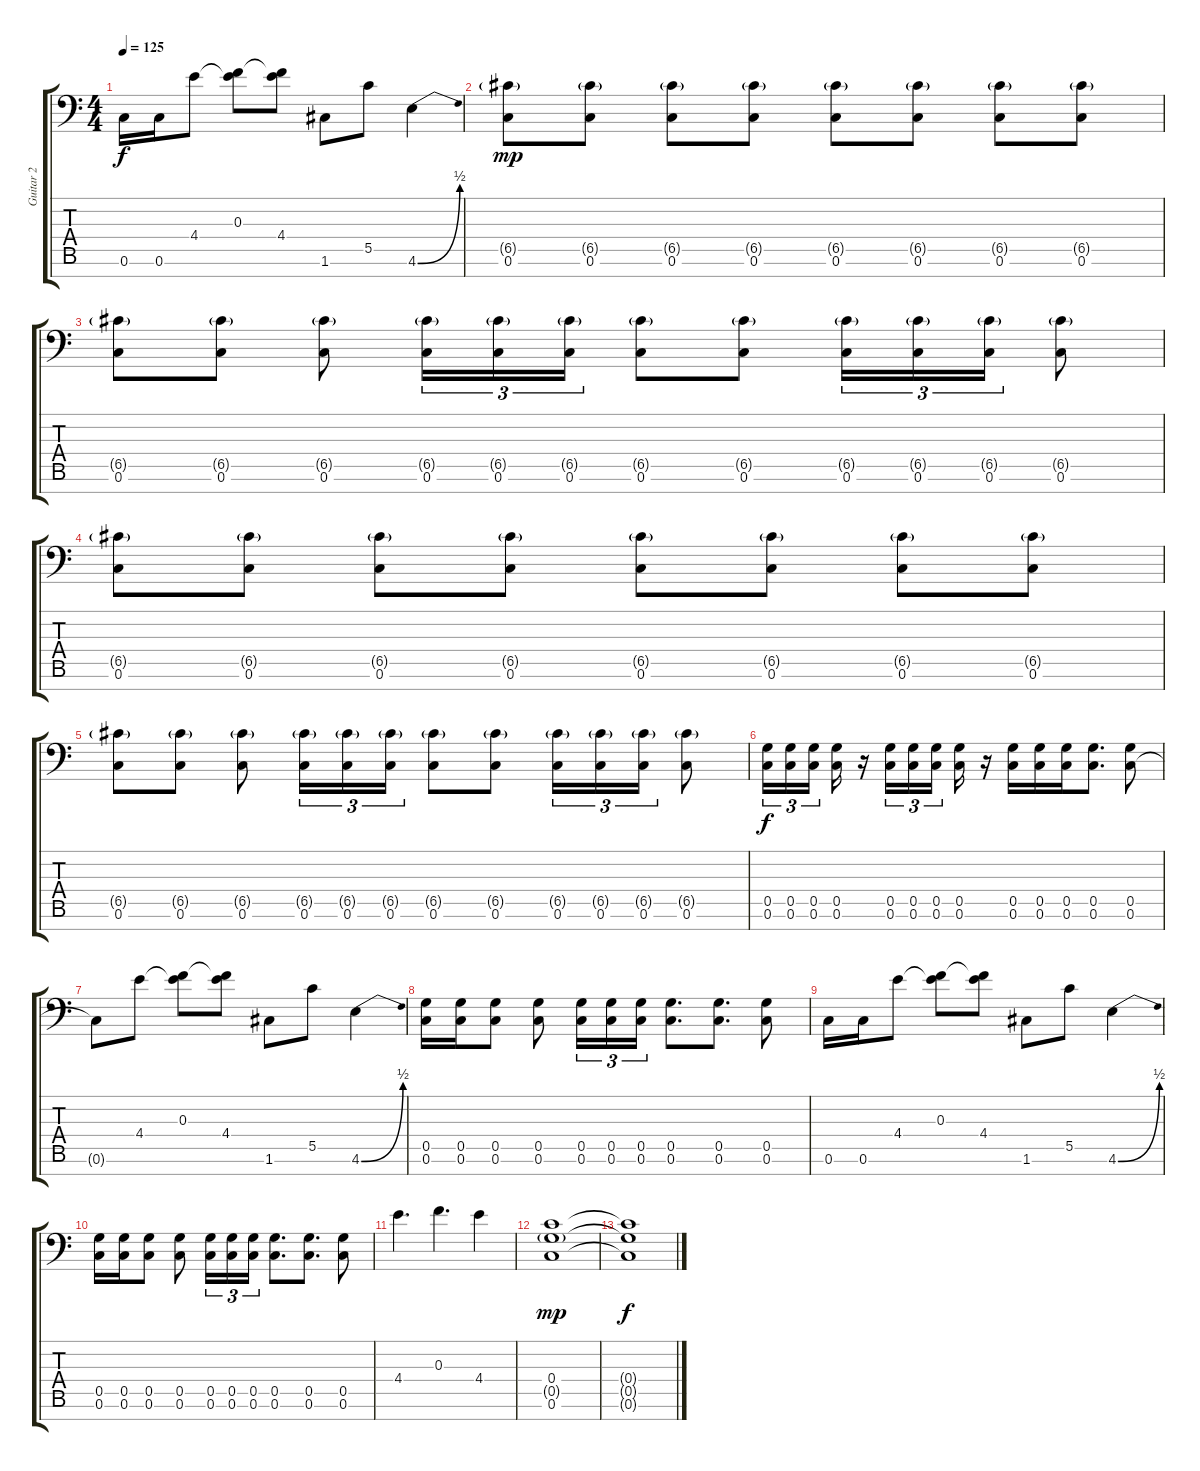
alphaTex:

\track ("Guitar 2" "Guitar 2") {instrument distortionguitar}
\staff {score tabs}
\tuning (D4 A3 F3 C3 G2 C2 G1) {hide}
\ts (4 4)
\tempo 125
\clef f4
\ks c
0.6.16{dy f} 0.6.16 4.4.8 (0.3 4.4{t}).8 (0.3{t} 4.4).8 1.6.8 5.5.8 4.6{be (bend 0 0 60 2)}.4 |
(6.5{g} 0.6).8{dy mp} (6.5{g} 0.6).8 (6.5{g} 0.6).8 (6.5{g} 0.6).8 (6.5{g} 0.6).8 (6.5{g} 0.6).8 (6.5{g} 0.6).8 (6.5{g} 0.6).8 |
(6.5{g} 0.6).8 (6.5{g} 0.6).8 (6.5{g} 0.6).8 (6.5{g} 0.6).16{tu (3 2)} (6.5{g} 0.6).16{tu (3 2)} (6.5{g} 0.6).16{tu (3 2)} (6.5{g} 0.6).8 (6.5{g} 0.6).8 (6.5{g} 0.6).16{tu (3 2)} (6.5{g} 0.6).16{tu (3 2)} (6.5{g} 0.6).16{tu (3 2)} (6.5{g} 0.6).8 |
(6.5{g} 0.6).8 (6.5{g} 0.6).8 (6.5{g} 0.6).8 (6.5{g} 0.6).8 (6.5{g} 0.6).8 (6.5{g} 0.6).8 (6.5{g} 0.6).8 (6.5{g} 0.6).8 |
(6.5{g} 0.6).8 (6.5{g} 0.6).8 (6.5{g} 0.6).8 (6.5{g} 0.6).16{tu (3 2)} (6.5{g} 0.6).16{tu (3 2)} (6.5{g} 0.6).16{tu (3 2)} (6.5{g} 0.6).8 (6.5{g} 0.6).8 (6.5{g} 0.6).16{tu (3 2)} (6.5{g} 0.6).16{tu (3 2)} (6.5{g} 0.6).16{tu (3 2)} (6.5{g} 0.6).8 |
(0.5 0.6).16{tu (3 2) dy f} (0.5 0.6).16{tu (3 2)} (0.5 0.6).16{tu (3 2) beam splitsecondary} (0.5 0.6).16 r.16 (0.5 0.6).16{tu (3 2)} (0.5 0.6).16{tu (3 2)} (0.5 0.6).16{tu (3 2) beam splitsecondary} (0.5 0.6).16 r.16 (0.5 0.6).16 (0.5 0.6).16 (0.5 0.6).16 (0.5 0.6).8{d} (0.5 0.6).8 |
0.6{t}.8 4.4.8 (0.3 4.4{t}).8 (0.3{t} 4.4).8 1.6.8 5.5.8 4.6{be (bend 0 0 60 2)}.4 |
(0.5 0.6).16 (0.5 0.6).16 (0.5 0.6).8 (0.5 0.6).8 (0.5 0.6).16{tu (3 2)} (0.5 0.6).16{tu (3 2)} (0.5 0.6).16{tu (3 2)} (0.5 0.6).8{d} (0.5 0.6).8{d} (0.5 0.6).8 |
0.6.16 0.6.16 4.4.8 (0.3 4.4{t}).8 (0.3{t} 4.4).8 1.6.8 5.5.8 4.6{be (bend 0 0 60 2)}.4 |
(0.5 0.6).16 (0.5 0.6).16 (0.5 0.6).8 (0.5 0.6).8 (0.5 0.6).16{tu (3 2)} (0.5 0.6).16{tu (3 2)} (0.5 0.6).16{tu (3 2)} (0.5 0.6).8{d} (0.5 0.6).8{d} (0.5 0.6).8 |
4.4.4{d} 0.3.4{d} 4.4.4 |
(0.4 0.5{g} 0.6).1{dy mp} |
(0.4{t} 0.5{t} 0.6{t}).1{dy f}
